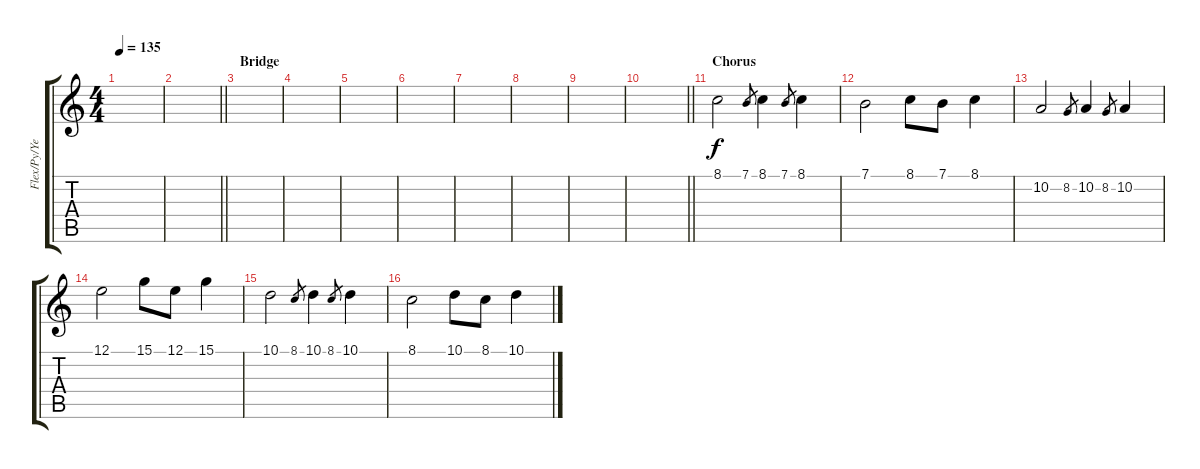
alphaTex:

\track ("Flex/Py/Yellow" "Flex/Py/Ye") {instrument bagpipe}
\staff {score tabs}
\tuning (E4 B3 G3 D3 A2 E2) {hide}
\ts (4 4)
\tempo 135
\clef g2
\ks c
|
\barLineRight lightlight
|
\section ("" "Bridge")
|
|
|
|
|
|
|
\barLineRight lightlight
|
\section ("" "Chorus")
8.1.2{instrument bagpipe} 7.1.8{gr} 8.1.4 7.1.8{gr} 8.1.4 |
7.1.2 8.1.8 7.1.8 8.1.4 |
10.2.2 8.2.8{gr} 10.2.4 8.2.8{gr} 10.2.4 |
12.1.2 15.1.8 12.1.8 15.1.4 |
10.1.2 8.1.8{gr} 10.1.4 8.1.8{gr} 10.1.4 |
8.1.2 10.1.8 8.1.8 10.1.4
